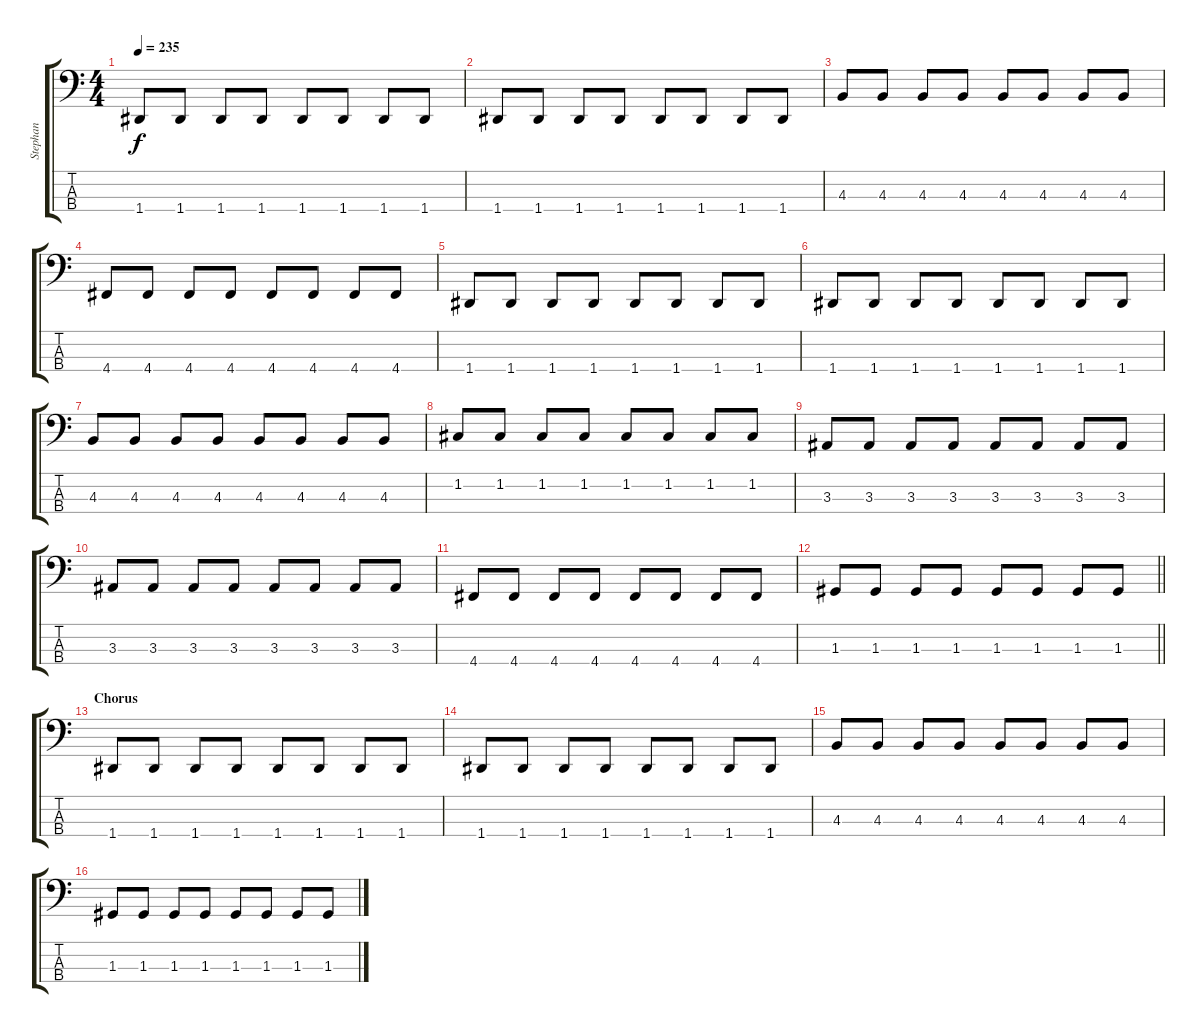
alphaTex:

\track ("Stephan" "Stephan") {instrument fretlessbass}
\staff {score tabs}
\tuning (F2 C2 G1 D1) {hide}
\ts (4 4)
\tempo 235
\clef f4
\ks c
1.4.8{dy f} 1.4.8 1.4.8 1.4.8 1.4.8 1.4.8 1.4.8 1.4.8 |
1.4.8 1.4.8 1.4.8 1.4.8 1.4.8 1.4.8 1.4.8 1.4.8 |
4.3.8 4.3.8 4.3.8 4.3.8 4.3.8 4.3.8 4.3.8 4.3.8 |
4.4.8 4.4.8 4.4.8 4.4.8 4.4.8 4.4.8 4.4.8 4.4.8 |
1.4.8 1.4.8 1.4.8 1.4.8 1.4.8 1.4.8 1.4.8 1.4.8 |
1.4.8 1.4.8 1.4.8 1.4.8 1.4.8 1.4.8 1.4.8 1.4.8 |
4.3.8 4.3.8 4.3.8 4.3.8 4.3.8 4.3.8 4.3.8 4.3.8 |
1.2.8 1.2.8 1.2.8 1.2.8 1.2.8 1.2.8 1.2.8 1.2.8 |
3.3.8 3.3.8 3.3.8 3.3.8 3.3.8 3.3.8 3.3.8 3.3.8 |
3.3.8 3.3.8 3.3.8 3.3.8 3.3.8 3.3.8 3.3.8 3.3.8 |
4.4.8 4.4.8 4.4.8 4.4.8 4.4.8 4.4.8 4.4.8 4.4.8 |
\barLineRight lightlight
1.3.8 1.3.8 1.3.8 1.3.8 1.3.8 1.3.8 1.3.8 1.3.8 |
\section ("" "Chorus")
1.4.8 1.4.8 1.4.8 1.4.8 1.4.8 1.4.8 1.4.8 1.4.8 |
1.4.8 1.4.8 1.4.8 1.4.8 1.4.8 1.4.8 1.4.8 1.4.8 |
4.3.8 4.3.8 4.3.8 4.3.8 4.3.8 4.3.8 4.3.8 4.3.8 |
1.3.8 1.3.8 1.3.8 1.3.8 1.3.8 1.3.8 1.3.8 1.3.8
